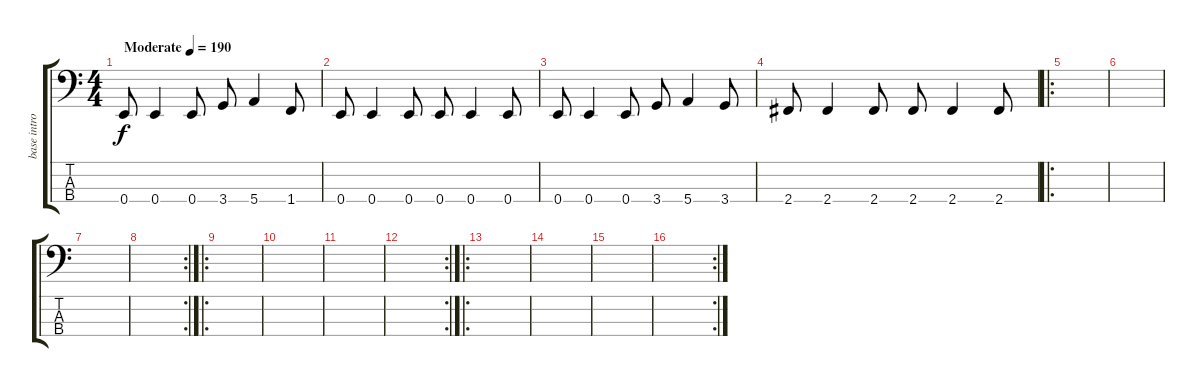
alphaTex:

\track ("base intro" "base intro") {instrument electricbassfinger}
\staff {score tabs}
\tuning (G2 D2 A1 E1) {hide}
\ts (4 4)
\tempo (190 "Moderate")
\clef f4
\ks c
0.4.8{dy f instrument electricbassfinger} 0.4.4 0.4.8 3.4.8 5.4.4 1.4.8 |
0.4.8 0.4.4 0.4.8 0.4.8 0.4.4 0.4.8 |
0.4.8 0.4.4 0.4.8 3.4.8 5.4.4 3.4.8 |
2.4.8 2.4.4 2.4.8 2.4.8 2.4.4 2.4.8 |
\ro
|
|
|
\rc 2
|
\ro
|
|
|
\rc 2
|
\ro
|
|
|
\rc 2
